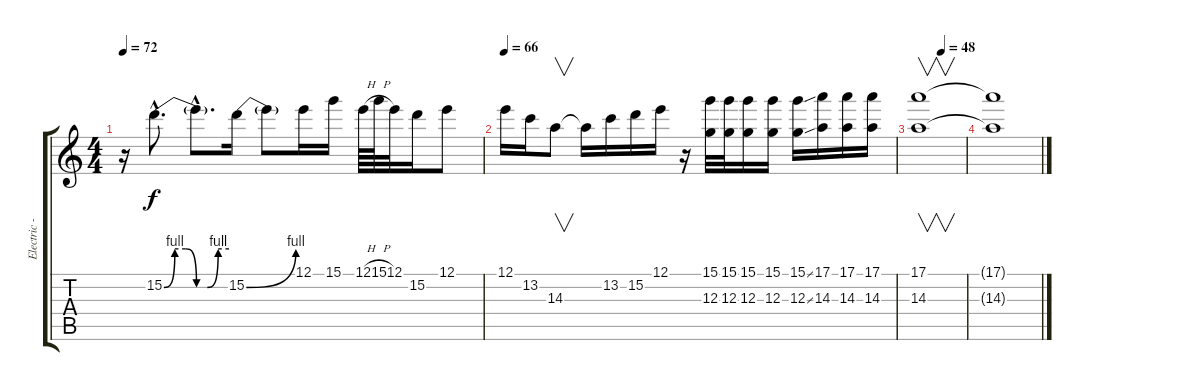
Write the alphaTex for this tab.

\track ("Electric - Santana" "Electric -") {instrument overdrivenguitar}
\staff {score tabs}
\tuning (E4 B3 G3 D3 A2 E2) {hide}
\ts (4 4)
\tempo 72
\clef g2
\ks c
r.16{dy f} 15.2{be (custom 0 0 10 4 20 4 30 0 40 0 50 4 60 4) hac}.8{d} 15.2{hac t}.8{d} 15.2{be (bend 0 0 60 4)}.16 15.2{t}.8 12.1.16 15.1.16 12.1{h}.64 15.1{h}.64 12.1.32 15.2.16 12.1.8 |
\tempo 66
12.1.16 13.2.16 14.3.8{v} 14.3{t}.16 13.2.16 15.2.16 12.1.16 r.16 (15.1 12.3).32 (15.1 12.3).32 (15.1 12.3).16 (15.1 12.3).16 (15.1{ss} 12.3{ss}).16 (17.1 14.3).16 (17.1 14.3).16 (17.1 14.3).16 |
\tempo (48 0.5)
(17.1 14.3).1{v volume 0} |
(17.1{t} 14.3{t}).1
